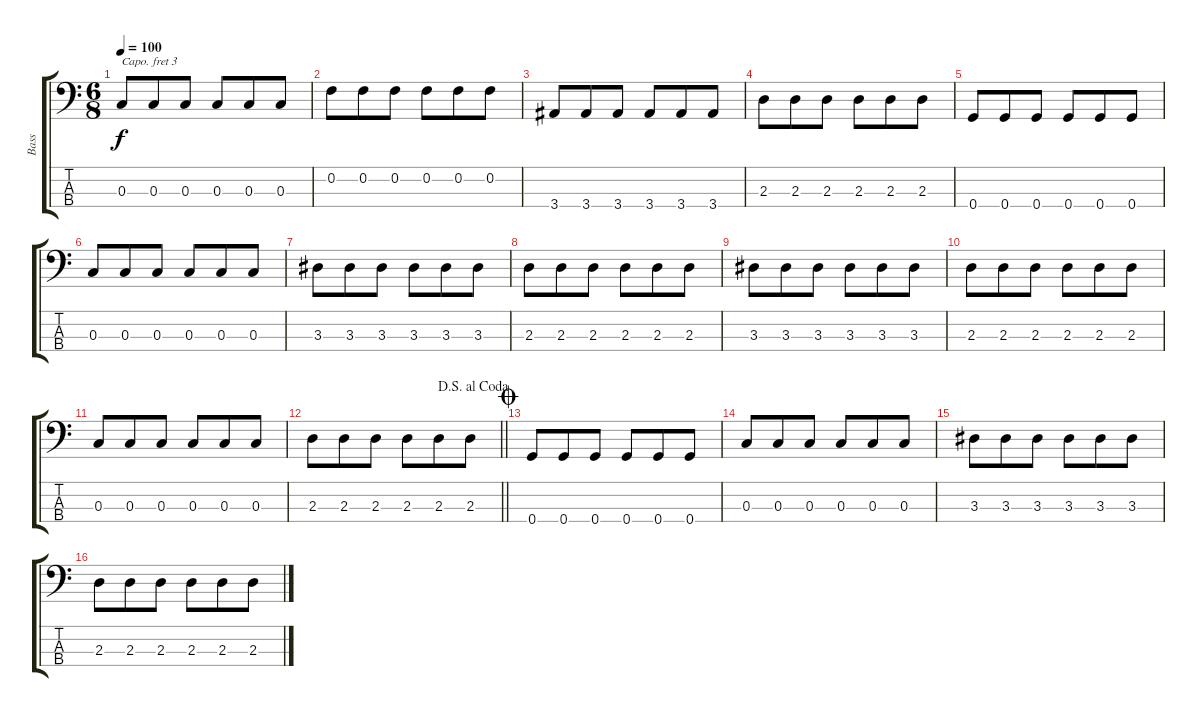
\track ("Bass" "Bass") {instrument electricbassfinger}
\staff {score tabs}
\capo 3
\tuning (G2 D2 A1 E1) {hide}
\ts (6 8)
\tempo 100
\clef f4
\ks c
0.3.8{dy f} 0.3.8 0.3.8 0.3.8 0.3.8 0.3.8 |
0.2.8 0.2.8 0.2.8 0.2.8 0.2.8 0.2.8 |
3.4.8 3.4.8 3.4.8 3.4.8 3.4.8 3.4.8 |
2.3.8 2.3.8 2.3.8 2.3.8 2.3.8 2.3.8 |
0.4.8 0.4.8 0.4.8 0.4.8 0.4.8 0.4.8 |
0.3.8 0.3.8 0.3.8 0.3.8 0.3.8 0.3.8 |
3.3.8 3.3.8 3.3.8 3.3.8 3.3.8 3.3.8 |
2.3.8 2.3.8 2.3.8 2.3.8 2.3.8 2.3.8 |
3.3.8 3.3.8 3.3.8 3.3.8 3.3.8 3.3.8 |
2.3.8 2.3.8 2.3.8 2.3.8 2.3.8 2.3.8 |
0.3.8 0.3.8 0.3.8 0.3.8 0.3.8 0.3.8 |
\jump dalsegnoalcoda
\barLineRight lightlight
2.3.8 2.3.8 2.3.8 2.3.8 2.3.8 2.3.8 |
\jump coda
0.4.8 0.4.8 0.4.8 0.4.8 0.4.8 0.4.8 |
0.3.8 0.3.8 0.3.8 0.3.8 0.3.8 0.3.8 |
3.3.8 3.3.8 3.3.8 3.3.8 3.3.8 3.3.8 |
2.3.8 2.3.8 2.3.8 2.3.8 2.3.8 2.3.8
